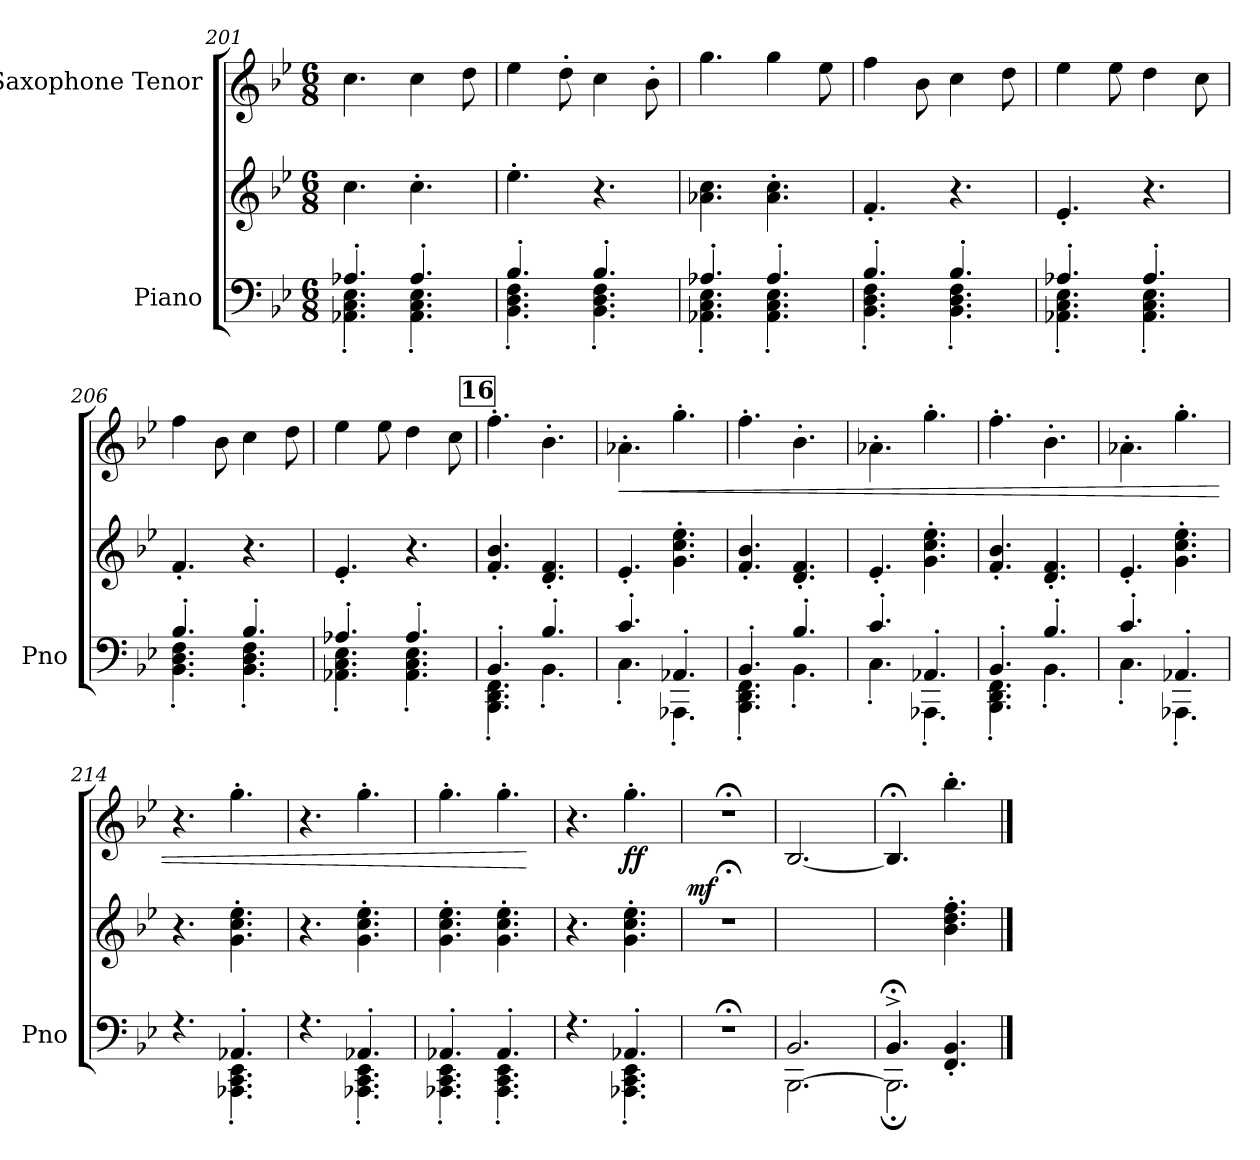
**kern	**kern	**dynam	**kern	**dynam
*part2	*part2	*part2	*part1	*part1
*staff3	*staff2	*staff2/3	*staff1	*staff1
*I"Piano	*	*	*I"Saxophone Tenor	*
*I'Pno	*	*	*	*
*clefF4	*clefG2	*	*clefG2	*
*	*	*	*ITrd8c14	*
*k[b-e-]	*k[b-e-]	*	*k[b-e-]	*
*M6/8	*M6/8	*	*M6/8	*
=201	=201	=201	=201	=201
*^	*	*	*	*
4.A-X'/	4.AA-X\' 4.C\' 4.E-\'	4.cc\	.	4.c\	.
4.A-'/	4.AA-\' 4.C\' 4.E-\'	4.cc'\	.	4c\	.
.	.	.	.	8d\	.
=202	=202	=202	=202	=202	=202
4.B-'/	4.BB-\' 4.D\' 4.F\'	4.ee-'\	.	4e-\	.
.	.	.	.	8d'\	.
4.B-'/	4.BB-\' 4.D\' 4.F\'	4.r	.	4c\	.
.	.	.	.	8B-'\	.
=203	=203	=203	=203	=203	=203
4.A-X'/	4.AA-X\' 4.C\' 4.E-\'	4.a-X\ 4.cc\	.	4.g\	.
4.A-'/	4.AA-\' 4.C\' 4.E-\'	4.a-\' 4.cc\'	.	4g\	.
.	.	.	.	8e-\	.
!!LO:LB:g=z
=204	=204	=204	=204	=204	=204
4.B-'/	4.BB-\' 4.D\' 4.F\'	4.f'/	.	4f\	.
.	.	.	.	8B-\	.
4.B-'/	4.BB-\' 4.D\' 4.F\'	4.r	.	4c\	.
.	.	.	.	8d\	.
=205	=205	=205	=205	=205	=205
4.A-X'/	4.AA-X\' 4.C\' 4.E-\'	4.e-'/	.	4e-\	.
.	.	.	.	8e-\	.
4.A-'/	4.AA-\' 4.C\' 4.E-\'	4.r	.	4d\	.
.	.	.	.	8c\	.
=206	=206	=206	=206	=206	=206
4.B-'/	4.BB-\' 4.D\' 4.F\'	4.f'/	.	4f\	.
.	.	.	.	8B-\	.
4.B-'/	4.BB-\' 4.D\' 4.F\'	4.r	.	4c\	.
.	.	.	.	8d\	.
=207	=207	=207	=207	=207	=207
4.A-X'/	4.AA-X\' 4.C\' 4.E-\'	4.e-'/	.	4e-\	.
.	.	.	.	8e-\	.
4.A-'/	4.AA-\' 4.C\' 4.E-\'	4.r	.	4d\	.
.	.	.	.	8c\	.
!!LO:REH:place=s1:a:fs=12:t=16
=208	=208	=208	=208	=208	=208
4.BB-'/	4.BBB-\' 4.DD\' 4.FF\'	4.f/' 4.b-/'	.	4.f'\	.
4.B-'/	4.BB-'\	4.d/' 4.f/'	.	4.B-'\	.
=209	=209	=209	=209	=209	=209
!	!	!	!	!	!LO:HP:b
4.c'/	4.C'\	4.e-'/	.	4.A-X'\	<
4.AA-X'/	4.AAA-X'\	4.g\' 4.cc\' 4.ee-\'	.	4.g'\	.
=210	=210	=210	=210	=210	=210
4.BB-'/	4.BBB-\' 4.DD\' 4.FF\'	4.f/' 4.b-/'	.	4.f'\	.
4.B-'/	4.BB-'\	4.d/' 4.f/'	.	4.B-'\	.
!!LO:LB:g=z
=211	=211	=211	=211	=211	=211
4.c'/	4.C'\	4.e-'/	.	4.A-X'\	.
4.AA-X'/	4.AAA-X'\	4.g\' 4.cc\' 4.ee-\'	.	4.g'\	.
=212	=212	=212	=212	=212	=212
4.BB-'/	4.BBB-\' 4.DD\' 4.FF\'	4.f/' 4.b-/'	.	4.f'\	.
4.B-'/	4.BB-'\	4.d/' 4.f/'	.	4.B-'\	.
=213	=213	=213	=213	=213	=213
4.c'/	4.C'\	4.e-'/	.	4.A-X'\	.
4.AA-X'/	4.AAA-X'\	4.g\' 4.cc\' 4.ee-\'	.	4.g'\	.
=214	=214	=214	=214	=214	=214
4.ryy	4.rF	4.r	.	4.r	.
4.AA-X'/	4.AAA-X\' 4.CC\' 4.EE-\'	4.g\' 4.cc\' 4.ee-\'	.	4.g'\	.
=215	=215	=215	=215	=215	=215
4.ryy	4.rF	4.r	.	4.r	.
4.AA-X'/	4.AAA-X\' 4.CC\' 4.EE-\'	4.g\' 4.cc\' 4.ee-\'	.	4.g'\	.
=216	=216	=216	=216	=216	=216
4.AA-X'/	4.AAA-X\' 4.CC\' 4.EE-\'	4.g\' 4.cc\' 4.ee-\'	.	4.g'\	.
4.AA-'/	4.AAA-\' 4.CC\' 4.EE-\'	4.g\' 4.cc\' 4.ee-\'	.	4.g'\	.
*v	*v	*	*	*	*
.	.	.	.	[
=217	=217	=217	=217	=217
*^	*	*	*	*
4.ryy	4.rF	4.r	.	4.r	.
!	!	!	!	!	!LO:DY:b
4.AA-X'/	4.AAA-X\' 4.CC\' 4.EE-\'	4.g\' 4.cc\' 4.ee-\'	.	4.g'\	ff
=218	=218	=218	=218	=218	=218
!	!	!	!LO:DY:a	!	!
*v	*v	*	*	*	*
2.r;	2.r;<	mf	2.r;<	.
=219	=219	=219	=219	=219
*^	*	*	*	*
*	*^	*	*	*	*
2.BB-/	2.ryy	[2.BBB-\	2.ryy	.	[2.BB-/	.
=220	=220	=220	=220	=220	=220	=220
4.BB-^/	4.BB-;</	2.BBB-;\]	4.ryy	.	4.BB-;</]	.
4.ryy	4.FF/' 4.BB-/'	.	4.b-\' 4.dd\' 4.ff\'	.	4.b-'\	.
*v	*v	*v	*	*	*	*
==	==	==	==	==
*-	*-	*-	*-	*-
